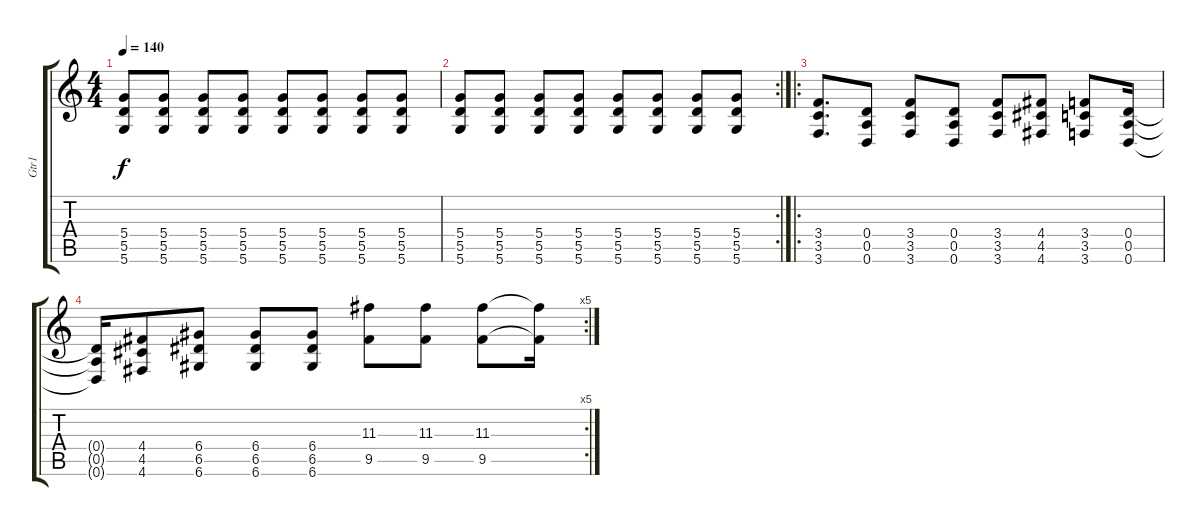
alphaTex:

\track ("Gtr1" "Gtr1") {instrument distortionguitar}
\staff {score tabs}
\tuning (E4 B3 G3 D3 A2 D2) {hide}
\ts (4 4)
\tempo 140
\clef g2
\ks c
(5.4 5.5 5.6).8{dy f} (5.4 5.5 5.6).8 (5.4 5.5 5.6).8 (5.4 5.5 5.6).8 (5.4 5.5 5.6).8 (5.4 5.5 5.6).8 (5.4 5.5 5.6).8 (5.4 5.5 5.6).8 |
\rc 2
(5.4 5.5 5.6).8 (5.4 5.5 5.6).8 (5.4 5.5 5.6).8 (5.4 5.5 5.6).8 (5.4 5.5 5.6).8 (5.4 5.5 5.6).8 (5.4 5.5 5.6).8 (5.4 5.5 5.6).8 |
\ro
(3.4 3.5 3.6).8{d} (0.4 0.5 0.6).8 (3.4 3.5 3.6).8 (0.4 0.5 0.6).8 (3.4 3.5 3.6).8 (4.4 4.5 4.6).8 (3.4 3.5 3.6).8 (0.4 0.5 0.6).16 |
\rc 5
(0.4{t} 0.5{t} 0.6{t}).16 (4.4 4.5 4.6).8 (6.4 6.5 6.6).8 (6.4 6.5 6.6).8 (6.4 6.5 6.6).8 (11.3 9.5).8 (11.3 9.5).8 (11.3 9.5).8 (11.3{t} 9.5{t}).16
